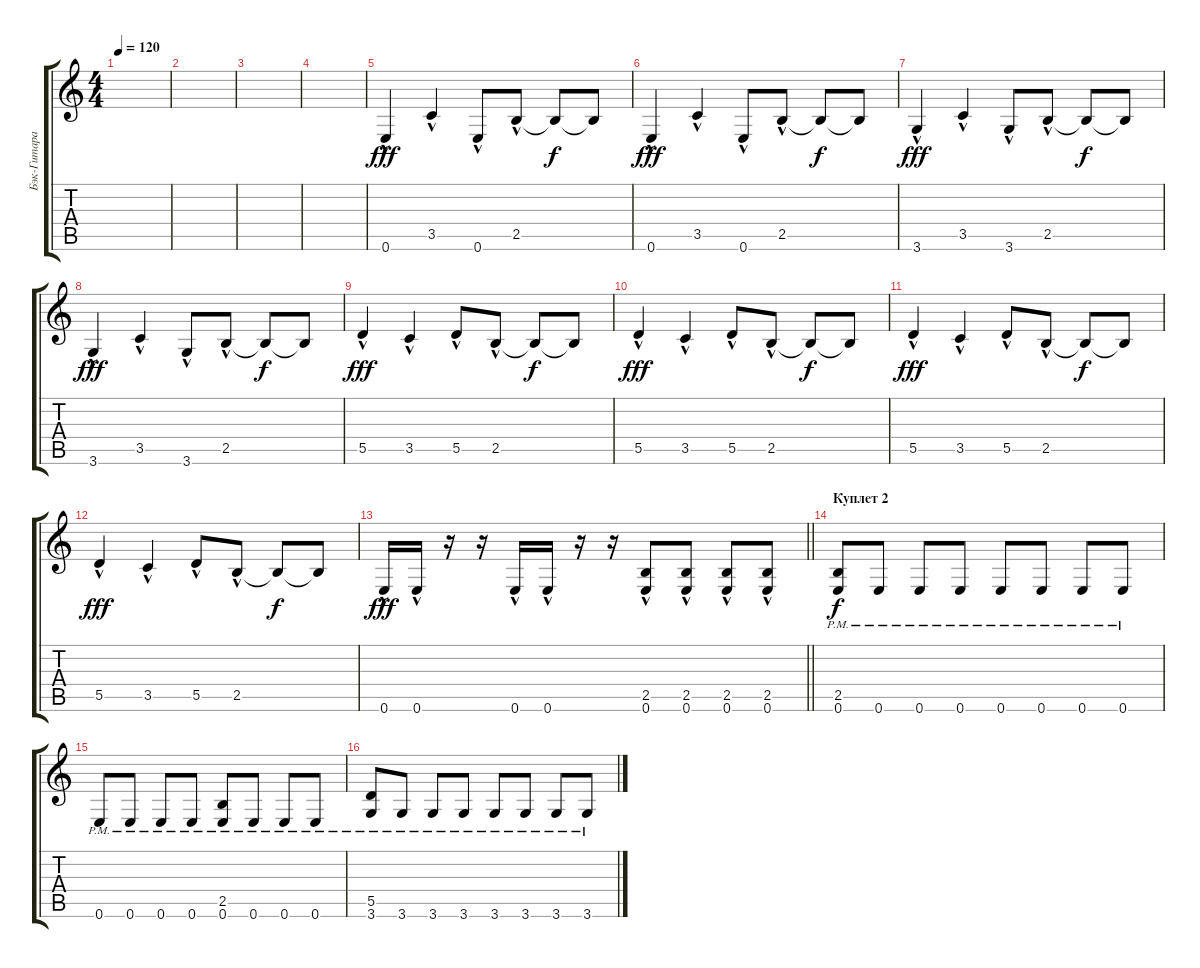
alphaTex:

\track ("Бэк-Гитара" "Бэк-Гитара") {instrument distortionguitar}
\staff {score tabs}
\tuning (E4 B3 G3 D3 A2 E2) {hide}
\ts (4 4)
\tempo 120
\clef g2
\ks c
|
|
|
|
0.6{hac}.4{dy fff} 3.5{hac}.4 0.6{hac}.8 2.5{hac}.8 2.5{t}.8{dy f} 2.5{t}.8 |
0.6{hac}.4{dy fff} 3.5{hac}.4 0.6{hac}.8 2.5{hac}.8 2.5{t}.8{dy f} 2.5{t}.8 |
3.6{hac}.4{dy fff} 3.5{hac}.4 3.6{hac}.8 2.5{hac}.8 2.5{t}.8{dy f} 2.5{t}.8 |
3.6{hac}.4{dy fff} 3.5{hac}.4 3.6{hac}.8 2.5{hac}.8 2.5{t}.8{dy f} 2.5{t}.8 |
5.5{hac}.4{dy fff} 3.5{hac}.4 5.5{hac}.8 2.5{hac}.8 2.5{t}.8{dy f} 2.5{t}.8 |
5.5{hac}.4{dy fff} 3.5{hac}.4 5.5{hac}.8 2.5{hac}.8 2.5{t}.8{dy f} 2.5{t}.8 |
5.5{hac}.4{dy fff} 3.5{hac}.4 5.5{hac}.8 2.5{hac}.8 2.5{t}.8{dy f} 2.5{t}.8 |
5.5{hac}.4{dy fff} 3.5{hac}.4 5.5{hac}.8 2.5{hac}.8 2.5{t}.8{dy f} 2.5{t}.8 |
\barLineRight lightlight
0.6{hac}.16{dy fff} 0.6{hac}.16 r.16 r.16 0.6{hac}.16 0.6{hac}.16 r.16 r.16 (2.5{hac} 0.6{hac}).8 (2.5{hac} 0.6{hac}).8 (2.5{hac} 0.6{hac}).8 (2.5{hac} 0.6{hac}).8 |
\section ("" "Куплет 2")
(2.5{pm} 0.6{pm}).8{dy f} 0.6{pm}.8 0.6{pm}.8 0.6{pm}.8 0.6{pm}.8 0.6{pm}.8 0.6{pm}.8 0.6{pm}.8 |
0.6{pm}.8 0.6{pm}.8 0.6{pm}.8 0.6{pm}.8 (2.5{pm} 0.6{pm}).8 0.6{pm}.8 0.6{pm}.8 0.6{pm}.8 |
(5.5{pm} 3.6{pm}).8 3.6{pm}.8 3.6{pm}.8 3.6{pm}.8 3.6{pm}.8 3.6{pm}.8 3.6{pm}.8 3.6{pm}.8
